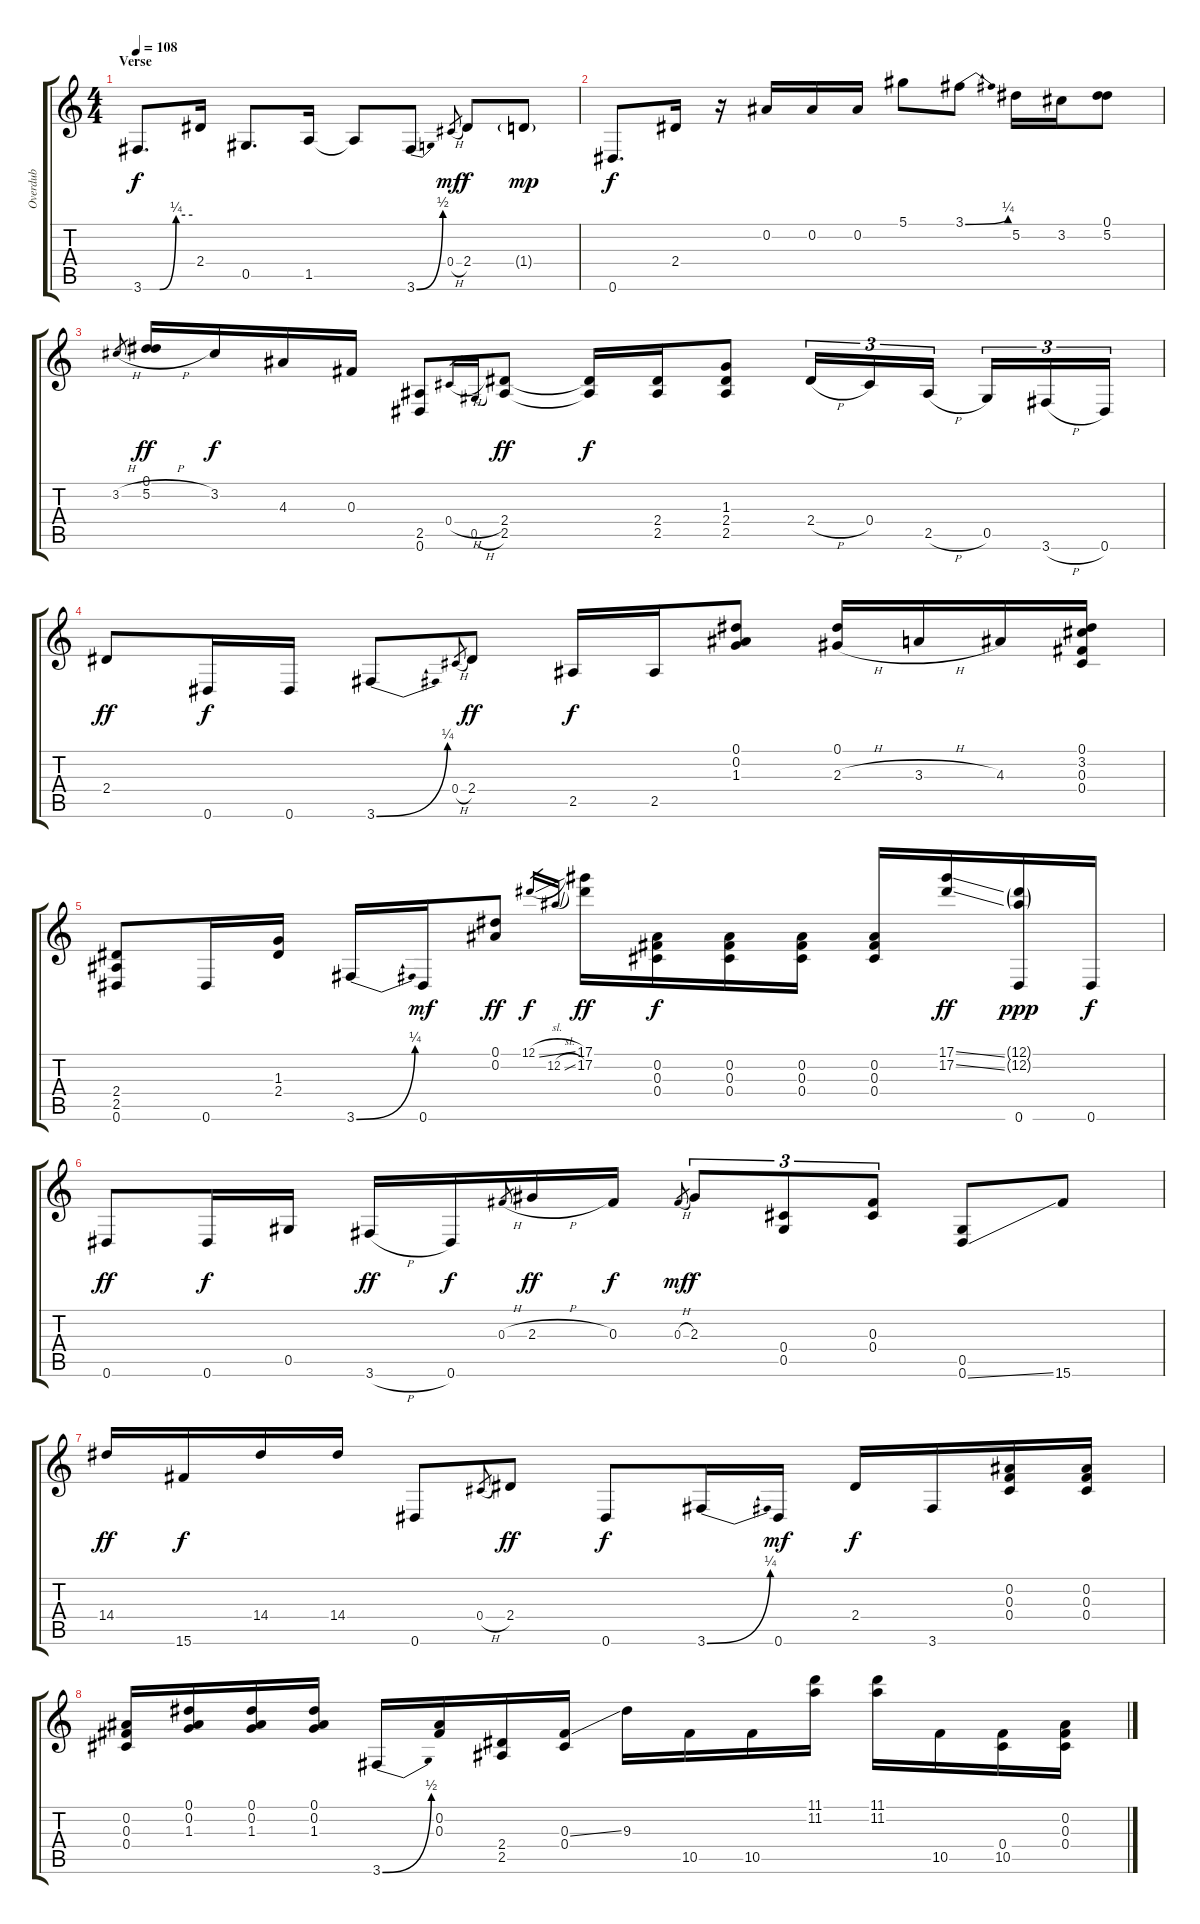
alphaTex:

\track ("Overdub" "Overdub") {instrument fretlessbass}
\staff {score tabs}
\tuning (Eb4 Bb3 Gb3 Db3 Ab2 Eb2) {hide}
\ts (4 4)
\section ("" "Verse")
\tempo 108
\clef g2
\ks c
3.6{be (custom 0 0 20 0 40 1 60 1)}.8{d dy f} 2.4.16 0.5.8{d} 1.5.16 1.5{t}.8 3.6{be (bend 0 0 60 2)}.8 0.4{h}.8{gr dy mf} 2.4.8{dy f} 1.4{g}.8{dy mp} |
0.6.8{d dy f} 2.4.16 r.16 0.2.16 0.2.16 0.2.16 5.1.8 3.1{be (bend 0 0 60 1)}.8 5.2.16 3.2.16 (0.1 5.2).8 |
3.2{h}.8{gr} (0.1 5.2{h}).16{dy ff} 3.2.16{dy f} 4.3.16 0.3.16 (2.5 0.6).8 0.4{h}.16{gr} 0.5{h}.16{gr} (2.4 2.5).8{dy ff} (2.4{t} 2.5{t}).16{dy f} (2.4 2.5).16 (1.3 2.4 2.5).8 2.4{h}.16{tu (3 2)} 0.4.16{tu (3 2)} 2.5{h}.16{tu (3 2)} 0.5.16{tu (3 2)} 3.6{h}.16{tu (3 2)} 0.6.16{tu (3 2)} |
2.4.8{dy ff} 0.6.16{dy f} 0.6.16 3.6{be (bend 0 0 60 1)}.8 0.4{h}.8{gr} 2.4.8{dy ff} 2.5.16{dy f} 2.5.16 (0.1 0.2 1.3).8 (0.1 2.3{h}).16 3.3{h}.16 4.3.16 (0.1 3.2 0.3 0.4).16 |
(2.4 2.5 0.6).8 0.6.16 (1.3 2.4).16 3.6{be (bend 0 0 60 1)}.16 0.6.16{dy mf} (0.1 0.2).8{dy ff} 12.1{sl}.16{gr dy f} 12.2{sl}.16{gr} (17.1 17.2).16{dy ff} (0.2 0.3 0.4).16{dy f} (0.2 0.3 0.4).16 (0.2 0.3 0.4).16 (0.2 0.3 0.4).16 (17.1{ss} 17.2{ss}).16{dy ff} (12.1{g} 12.2{g} 0.6).16{dy ppp} 0.6.16{dy f} |
0.6.8{dy ff} 0.6.16{dy f} 0.5.16 3.6{h}.16{dy ff} 0.6.16{dy f} 0.3{h}.8{gr} 2.3{h}.16{dy ff} 0.3.16{dy f} 0.3{h}.8{gr dy mf} 2.3.8{tu (3 2) dy f} (0.4 0.5).8{tu (3 2)} (0.3 0.4).8{tu (3 2)} (0.5 0.6{ss}).8 15.6.8 |
14.4.16{dy ff} 15.6.16{dy f} 14.4.16 14.4.16 0.6.8 0.4{h}.8{gr} 2.4.8{dy ff} 0.6.8{dy f} 3.6{be (bend 0 0 60 1)}.16 0.6.16{dy mf} 2.4.16{dy f} 3.6.16 (0.2 0.3 0.4).16 (0.2 0.3 0.4).16 |
(0.2 0.3 0.4).16 (0.1 0.2 1.3).16 (0.1 0.2 1.3).16 (0.1 0.2 1.3).16 3.6{be (bend 0 0 60 2)}.16 (0.2 0.3).16 (2.4 2.5).16 (0.3{ss} 0.4).16 9.3.16 10.5.16 10.5.16 (11.1 11.2).16 (11.1 11.2).16 10.5.16 (0.4 10.5).16 (0.2 0.3 0.4).16
